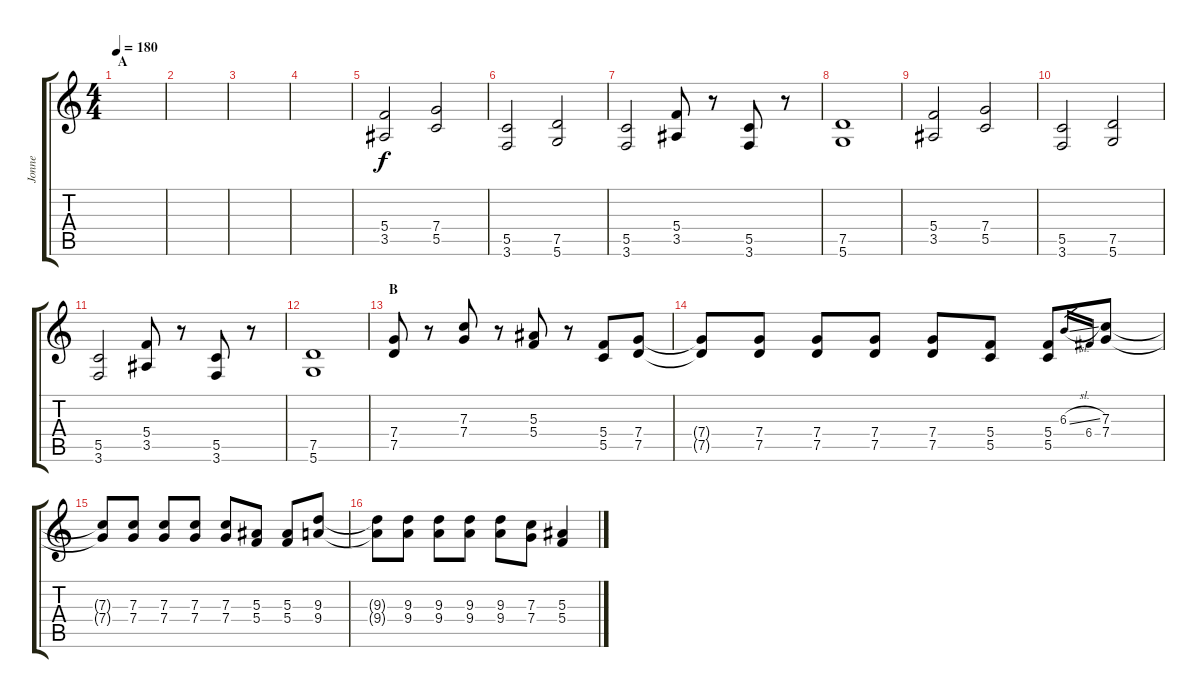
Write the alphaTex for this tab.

\track ("Jonne" "Jonne") {instrument distortionguitar}
\staff {score tabs}
\tuning (D4 A3 F3 C3 G2 D2) {hide}
\ts (4 4)
\section ("" "A")
\tempo 180
\clef g2
\ks c
|
|
|
|
(5.4 3.5).2 (7.4 5.5).2 |
(5.5 3.6).2 (7.5 5.6).2 |
(5.5 3.6).2 (5.4 3.5).8 r.8 (5.5 3.6).8 r.8 |
(7.5 5.6).1 |
(5.4 3.5).2 (7.4 5.5).2 |
(5.5 3.6).2 (7.5 5.6).2 |
(5.5 3.6).2 (5.4 3.5).8 r.8 (5.5 3.6).8 r.8 |
(7.5 5.6).1 |
\section ("" "B")
(7.4 7.5).8 r.8 (7.3 7.4).8 r.8 (5.3 5.4).8 r.8 (5.4 5.5).8 (7.4 7.5).8 |
(7.4{t} 7.5{t}).8 (7.4 7.5).8 (7.4 7.5).8 (7.4 7.5).8 (7.4 7.5).8 (5.4 5.5).8 (5.4 5.5).8 6.3{sl}.16{gr} 6.4.16{gr} (7.3 7.4).8 |
(7.3{t} 7.4{t}).8 (7.3 7.4).8 (7.3 7.4).8 (7.3 7.4).8 (7.3 7.4).8 (5.3 5.4).8 (5.3 5.4).8 (9.3 9.4).8 |
(9.3{t} 9.4{t}).8 (9.3 9.4).8 (9.3 9.4).8 (9.3 9.4).8 (9.3 9.4).8 (7.3 7.4).8 (5.3 5.4).4
